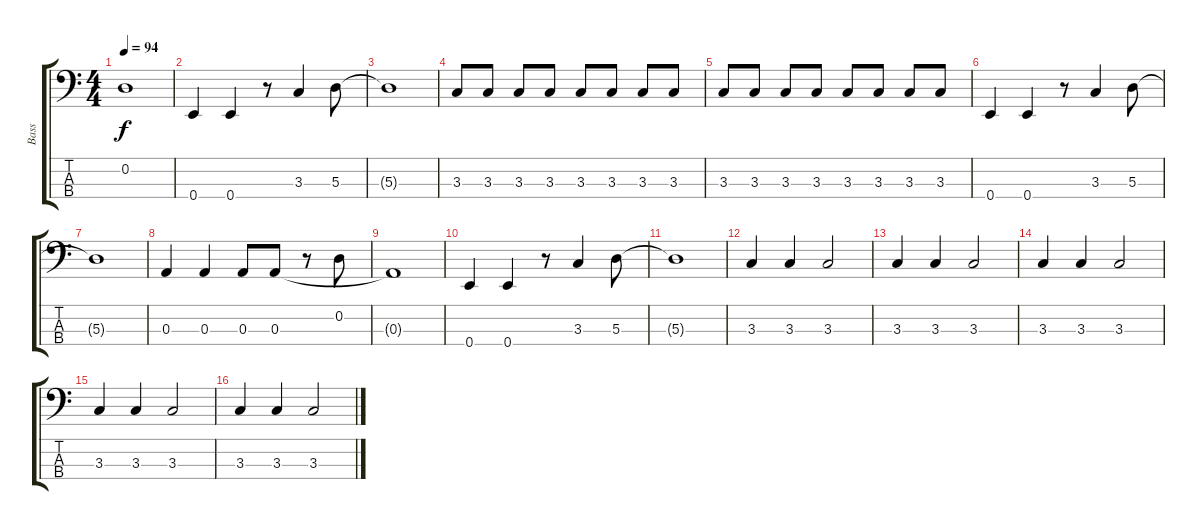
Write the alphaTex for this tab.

\track ("Bass" "Bass") {instrument electricbassfinger}
\staff {score tabs}
\tuning (G2 D2 A1 E1) {hide}
\ts (4 4)
\tempo 94
\clef f4
\ks c
0.2{t}.1{dy f} |
0.4.4 0.4.4 r.8 3.3.4 5.3.8 |
5.3{t}.1 |
3.3.8 3.3.8 3.3.8 3.3.8 3.3.8 3.3.8 3.3.8 3.3.8 |
3.3.8 3.3.8 3.3.8 3.3.8 3.3.8 3.3.8 3.3.8 3.3.8 |
0.4.4 0.4.4 r.8 3.3.4 5.3.8 |
5.3{t}.1 |
0.3.4 0.3.4 0.3.8 0.3.8 r.8 0.2.8 |
0.3{t}.1 |
0.4.4 0.4.4 r.8 3.3.4 5.3.8 |
5.3{t}.1 |
3.3.4 3.3.4 3.3.2 |
3.3.4 3.3.4 3.3.2 |
3.3.4 3.3.4 3.3.2 |
3.3.4 3.3.4 3.3.2 |
3.3.4 3.3.4 3.3.2
